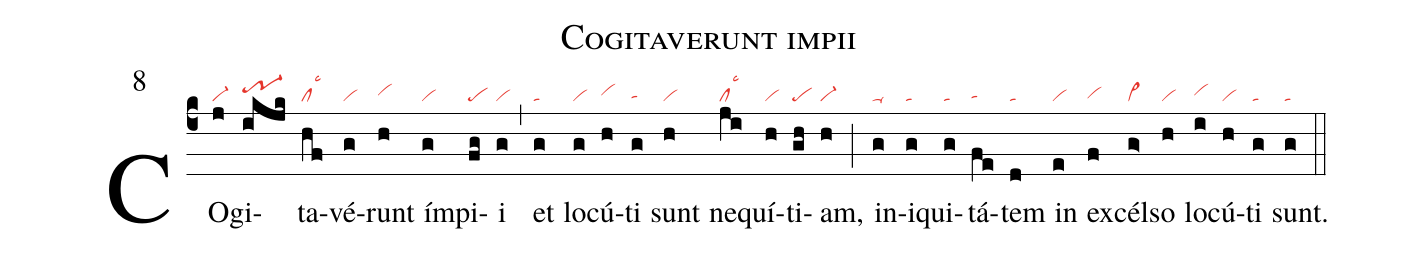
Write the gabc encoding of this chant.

name: Cogitaverunt impii;
mode: 8;
nabc-lines: 1;
%%
(c4)
CO(j|vi-)gi(ikjk|tr-1hi)ta(hf|cllsc3)vé(g|vi)runt(h|vihh) ím(g|vi)pi(fg|pe)i(g|vi) (,)
et(g|ta) lo(g|vi)cú(h|vihh)ti(g|tahg) sunt(h|vi) ne(ji|cllsc3)quí(h|vi)ti(gh|pe)am,(h|vi-) (;)
in(g|ta-)i(g|ta)qui(g|ta)tá(fe|tahg)tem(d|ta) in(e|vi) ex(f|vihg)cél(g>|vi>)so(h|vi) lo(i|vihh)cú(h|vi)ti(g|ta) sunt.(g|ta) (::)
